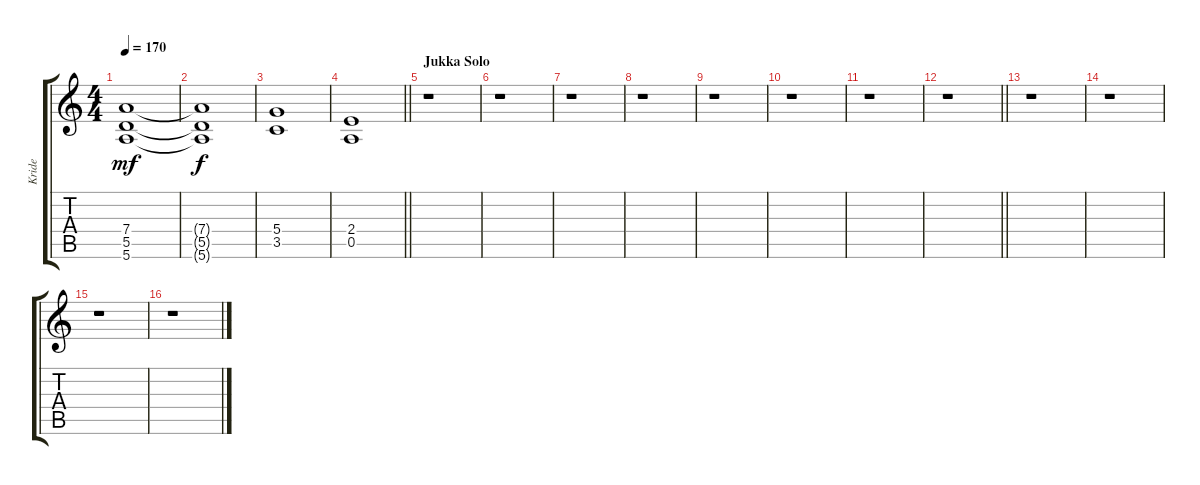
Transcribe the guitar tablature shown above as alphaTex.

\track ("Kride" "Kride") {instrument distortionguitar}
\staff {score tabs}
\tuning (E4 B3 G3 D3 A2 E2) {hide}
\ts (4 4)
\tempo 170
\clef g2
\ks c
(7.4 5.5 5.6).1{dy mf} |
(7.4{t} 5.5{t} 5.6{t}).1{dy f} |
(5.4 3.5).1 |
\barLineRight lightlight
(2.4 0.5).1 |
\section ("" "Jukka Solo")
r.1 |
r.1 |
r.1 |
r.1 |
r.1 |
r.1 |
r.1 |
\barLineRight lightlight
r.1 |
r.1 |
r.1 |
r.1 |
r.1
